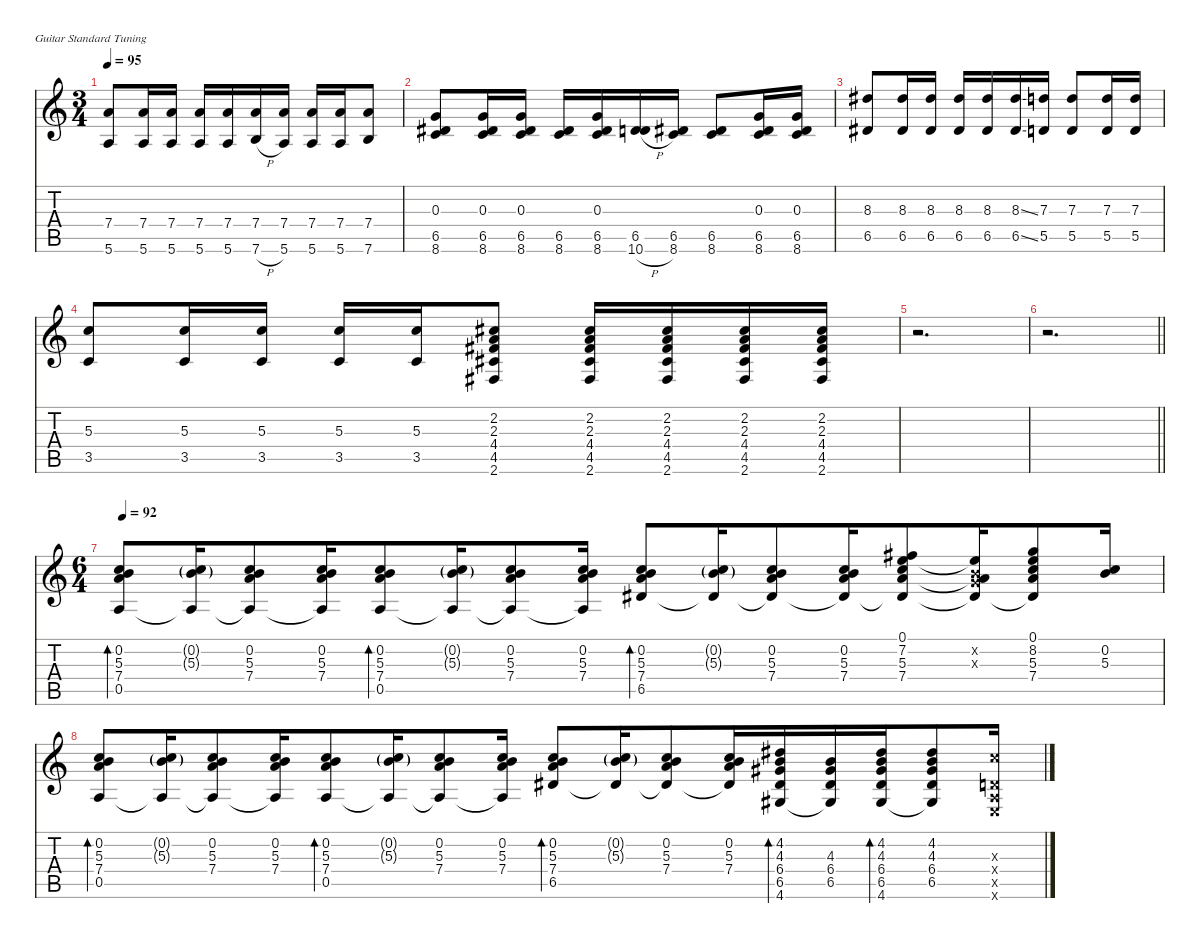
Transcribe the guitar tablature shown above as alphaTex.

\defaultSystemsLayout 4
\hideDynamics
\bracketExtendMode nobrackets
\multiBarRest
\singleTrackTrackNamePolicy hidden
\multiTrackTrackNamePolicy hidden
\firstSystemTrackNameMode fullname
\firstSystemTrackNameOrientation horizontal
\otherSystemsTrackNameOrientation horizontal
\track ("Guitar 1" "gtr1") {instrument acousticguitarsteel}
\staff {score tabs}
\tuning (E4 B3 G3 D3 A2 E2)
\ts (3 4)
\tempo 95
\clef g2
\ks c
(7.4 5.6).8{dy f beam Up} (7.4 5.6).16{beam Up} (7.4 5.6).16{beam Up} (7.4 5.6).16{beam Up} (7.4 5.6).16{beam Up} (7.4 7.6{h}).16{beam Up} (7.4 5.6).16{beam Up} (7.4 5.6).16{beam Up} (7.4 5.6).16{beam Up} (7.4 7.6).8{beam Up} |
(0.3 6.5{acc #} 8.6).8{dy ff beam Up} (0.3 6.5{acc #} 8.6).16{beam Up} (0.3 6.5{acc #} 8.6).16{beam Up} (6.5{acc #} 8.6).16{beam Up} (0.3 6.5{acc #} 8.6).16{beam Up} (6.5{acc #} 10.6{h}).16{beam Up} (6.5{acc #} 8.6).16{beam Up} (6.5{acc #} 8.6).8{beam Up} (0.3 6.5{acc #} 8.6).16{beam Up} (0.3 6.5{acc #} 8.6).16{beam Up} |
(8.3{acc #} 6.5{acc #}).8{beam Up} (8.3{acc #} 6.5{acc #}).16{beam Up} (8.3{acc #} 6.5{acc #}).16{beam Up} (8.3{acc #} 6.5{acc #}).16{beam Up} (8.3{acc #} 6.5{acc #}).16{beam Up} (8.3{ss acc #} 6.5{ss acc #}).16{beam Up} (7.3 5.5).16{beam Up} (7.3 5.5).8{beam Up} (7.3 5.5).16{beam Up} (7.3 5.5).16{beam Up} |
(5.3 3.5).8{beam Up} (5.3 3.5).16{beam Up} (5.3 3.5).16{beam Up} (5.3 3.5).16{beam Up} (5.3 3.5).16{beam Up} (2.2{acc #} 2.3 4.4{acc #} 4.5{acc #} 2.6{acc #}).8{dy f beam Up} (2.2{acc #} 2.3 4.4{acc #} 4.5{acc #} 2.6{acc #}).16{beam Up} (2.2{acc #} 2.3 4.4{acc #} 4.5{acc #} 2.6{acc #}).16{beam Up} (2.2{acc #} 2.3 4.4{acc #} 4.5{acc #} 2.6{acc #}).16{beam Up} (2.2{acc #} 2.3 4.4{acc #} 4.5{acc #} 2.6{acc #}).16{beam Up} |
r.2{d beam Down} |
\barLineRight lightlight
r.2{d beam Down} |
\ts (6 4)
\beaming (8 6 6)
\tempo 92
(0.2 5.3 7.4 0.5).8{bd 60 instrument acousticguitarsteel beam Up} (0.2{g} 5.3{g} 0.5{t}).16{beam Up} (0.2 5.3 7.4 0.5{t}).8{beam Up} (0.2 5.3 7.4 0.5{t}).16{beam Up} (0.2 5.3 7.4 0.5).8{bd 60 beam Up} (0.2{g} 5.3{g} 0.5{t}).16{beam Up} (0.2 5.3 7.4 0.5{t}).8{beam Up} (0.2 5.3 7.4 0.5{t}).16{beam Up} (0.2 5.3 7.4 6.5{acc #}).8{bd 60 beam Up} (0.2{g} 5.3{g} 6.5{t acc #}).16{beam Up} (0.2 5.3 7.4 6.5{t acc #}).8{beam Up} (0.2 5.3 7.4 6.5{t acc #}).16{beam Up} (0.1 7.2{acc #} 5.3 7.4 6.5{t acc #}).8{beam Up} (0.1{t} 0.2{x} 0.3{x} 7.4{t} 6.5{t acc #}).16{beam Up} (0.1 8.2 5.3 7.4 6.5{t acc #}).8{beam Up} (0.2 5.3).16{dy mf beam Up} |
(0.2 5.3 7.4 0.5).8{bd 60 dy f beam Up} (0.2{g} 5.3{g} 0.5{t}).16{beam Up} (0.2 5.3 7.4 0.5{t}).8{beam Up} (0.2 5.3 7.4 0.5{t}).16{beam Up} (0.2 5.3 7.4 0.5).8{bd 60 beam Up} (0.2{g} 5.3{g} 0.5{t}).16{beam Up} (0.2 5.3 7.4 0.5{t}).8{beam Up} (0.2 5.3 7.4 0.5{t}).16{beam Up} (0.2 5.3 7.4 6.5{acc #}).8{bd 60 beam Up} (0.2{g} 5.3{g} 6.5{t acc #}).16{beam Up} (0.2 5.3 7.4 6.5{t acc #}).8{beam Up} (0.2 5.3 7.4 6.5{t acc #}).16{beam Up} (4.2{acc #} 4.3 6.4{acc #} 6.5{acc #} 4.6{acc #}).16{bd 60 beam Up} (4.3 6.4{acc #} 6.5{acc #} 4.6{t acc #}).16{beam Up} (4.2{acc #} 4.3 6.4{acc #} 6.5{acc #} 4.6{acc #}).16{bd 60 beam Up} (4.2{acc #} 4.3 6.4{acc #} 6.5{acc #} 4.6{t acc #}).8{beam Up} (5.3{x} 0.4{x} 0.5{x} 0.6{x}).16{beam Up}
